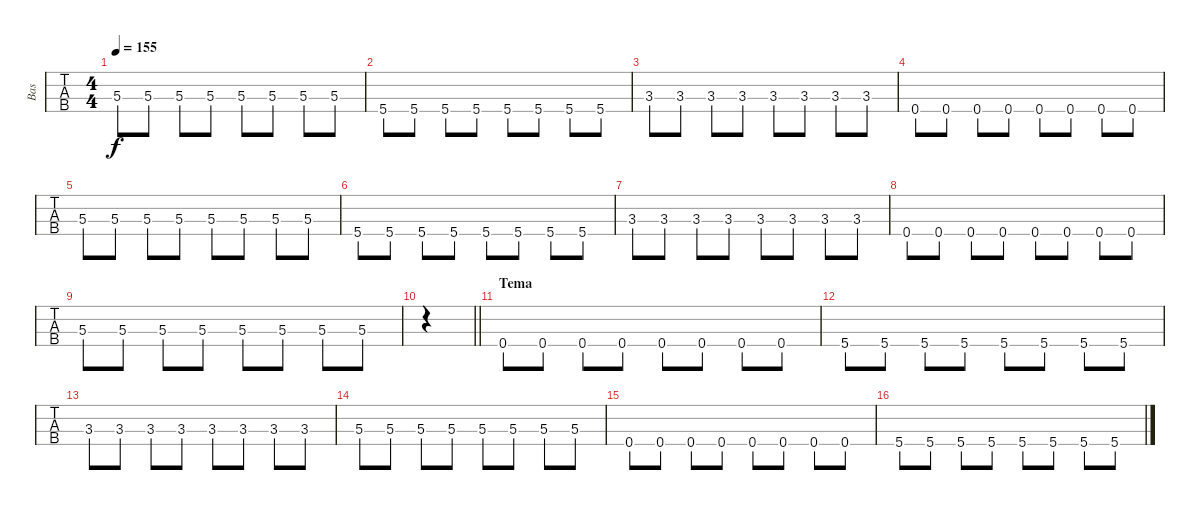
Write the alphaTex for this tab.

\track ("Bas" "Bas") {instrument electricbasspick}
\staff {tabs}
\tuning (G2 D2 A1 E1) {hide}
\ts (4 4)
\tempo 155
\clef f4
\ks eminor
5.3.8{dy f} 5.3.8 5.3.8 5.3.8 5.3.8 5.3.8 5.3.8 5.3.8 |
5.4.8 5.4.8 5.4.8 5.4.8 5.4.8 5.4.8 5.4.8 5.4.8 |
3.3.8 3.3.8 3.3.8 3.3.8 3.3.8 3.3.8 3.3.8 3.3.8 |
0.4.8 0.4.8 0.4.8 0.4.8 0.4.8 0.4.8 0.4.8 0.4.8 |
5.3.8 5.3.8 5.3.8 5.3.8 5.3.8 5.3.8 5.3.8 5.3.8 |
5.4.8 5.4.8 5.4.8 5.4.8 5.4.8 5.4.8 5.4.8 5.4.8 |
3.3.8 3.3.8 3.3.8 3.3.8 3.3.8 3.3.8 3.3.8 3.3.8 |
0.4.8 0.4.8 0.4.8 0.4.8 0.4.8 0.4.8 0.4.8 0.4.8 |
5.3.8 5.3.8 5.3.8 5.3.8 5.3.8 5.3.8 5.3.8 5.3.8 |
\barLineRight lightlight
|
\section ("" "Tema")
0.4.8 0.4.8 0.4.8 0.4.8 0.4.8 0.4.8 0.4.8 0.4.8 |
5.4.8 5.4.8 5.4.8 5.4.8 5.4.8 5.4.8 5.4.8 5.4.8 |
3.3.8 3.3.8 3.3.8 3.3.8 3.3.8 3.3.8 3.3.8 3.3.8 |
5.3.8 5.3.8 5.3.8 5.3.8 5.3.8 5.3.8 5.3.8 5.3.8 |
0.4.8 0.4.8 0.4.8 0.4.8 0.4.8 0.4.8 0.4.8 0.4.8 |
5.4.8 5.4.8 5.4.8 5.4.8 5.4.8 5.4.8 5.4.8 5.4.8
